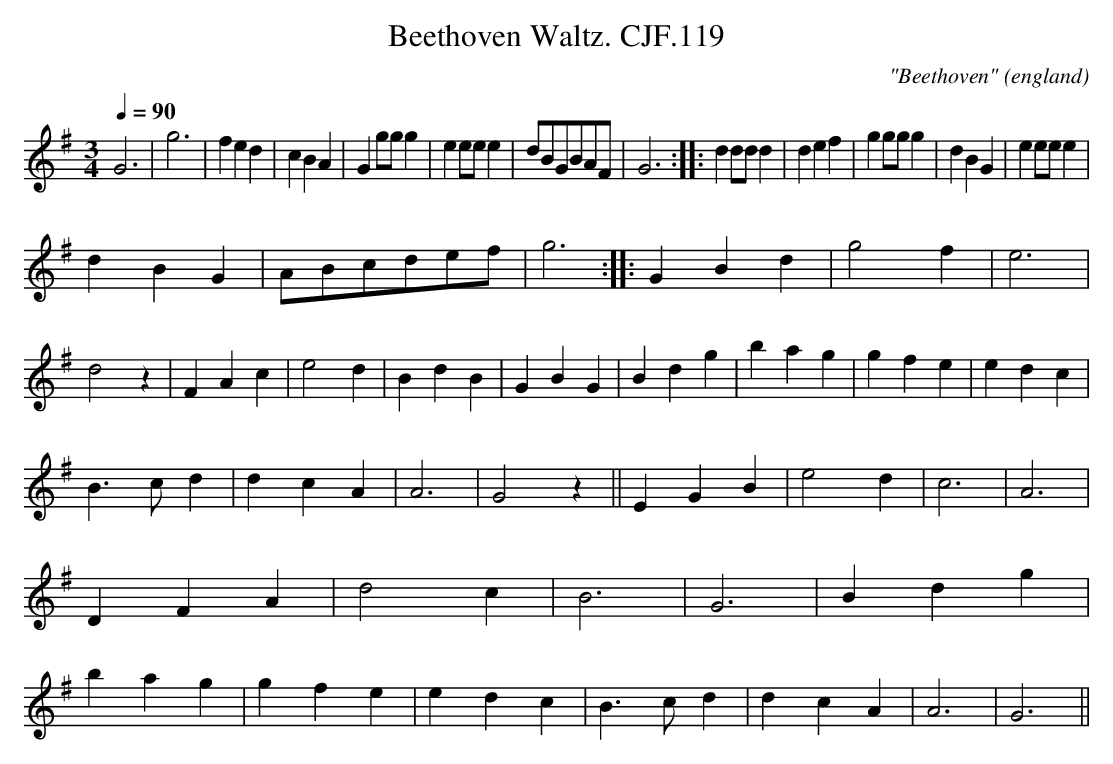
X:1
T:Beethoven Waltz. CJF.119
O:england
M:3/4
L:1/4
Q:90
C:"Beethoven"
K:G
G3|g3|fed|cBA|Gg/g/g|ee/e/e|d/B/G/B/A/F/|\
G3:||:dd/d/d|def|gg/g/g|dBG|ee/e/e|
dBG|A/B/c/d/e/f/|""g3h:||:GBd|g2f|e3|d2z|\
FAc|e2d|BdB|GBG|Bdg|bag|gfe|edc|
B>cd|dcA|A3|G2z||EGB|e2d|c3|A3|DFA|\
d2c|B3|G3|Bdg|bag|gfe|edc|B>cd|dcA|A3|""G3||
